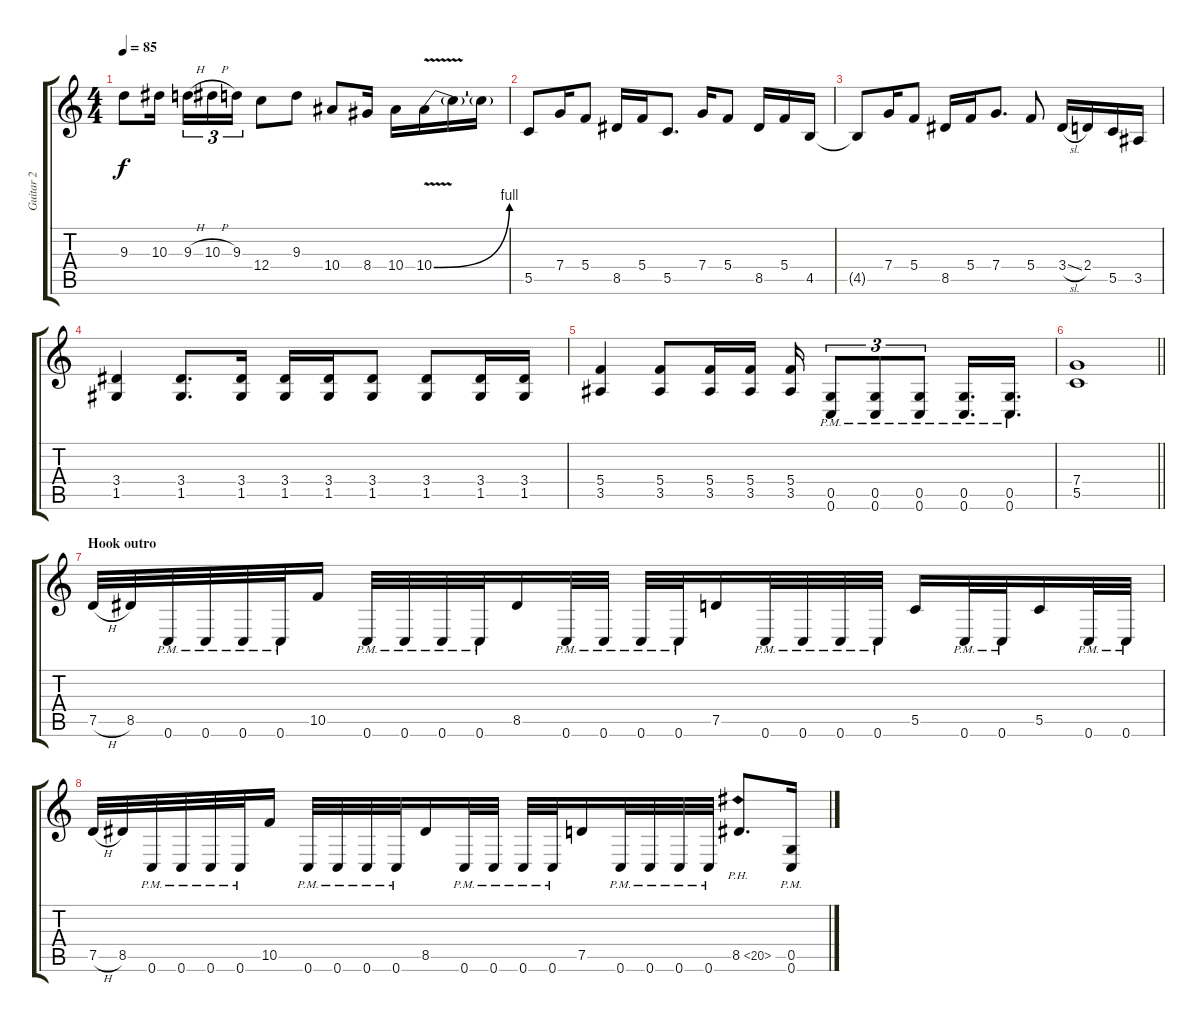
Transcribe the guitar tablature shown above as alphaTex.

\track ("Guitar 2" "Guitar 2") {instrument overdrivenguitar}
\staff {score tabs}
\tuning (D4 A3 F3 C3 G2 C2) {hide}
\ts (4 4)
\tempo 85
\clef g2
\ks c
9.3.8{dy f} 10.3.16{beam splitsecondary} 9.3{h}.16{tu (3 2)} 10.3{h}.16{tu (3 2)} 9.3.16{tu (3 2)} 12.4.8 9.3.8 10.4.8 8.4.16 10.4.16 10.4{be (bend 0 0 60 4) v}.16 10.4{t}.16 10.4{t}.16 |
5.5.8 7.4.16 5.4.8 8.5.16 5.4.16 5.5.8{d} 7.4.16 5.4.8 8.5.16 5.4.16 4.5.16 |
4.5{t}.8 7.4.16 5.4.8 8.5.16 5.4.16 7.4.8{d} 5.4.8 3.4{sl}.16 2.4.16 5.5.16 3.5.16 |
(3.4 1.5).4 (3.4 1.5).8{d} (3.4 1.5).16 (3.4 1.5).16 (3.4 1.5).16 (3.4 1.5).8 (3.4 1.5).8 (3.4 1.5).16 (3.4 1.5).16 |
(5.4 3.5).4 (5.4 3.5).8 (5.4 3.5).16 (5.4 3.5).16 (5.4 3.5).16 (0.5{pm} 0.6{pm}).8{tu (3 2)} (0.5{pm} 0.6{pm}).8{tu (3 2)} (0.5{pm} 0.6{pm}).8{tu (3 2)} (0.5{pm} 0.6{pm}).16{d} (0.5{pm} 0.6{pm}).16{d} |
\barLineRight lightlight
(7.4 5.5).1 |
\section ("" "Hook outro")
7.5{h}.32 8.5.32 0.6{pm}.32 0.6{pm}.32 0.6{pm}.32 0.6{pm}.32 10.5.16 0.6{pm}.32 0.6{pm}.32 0.6{pm}.32 0.6{pm}.32 8.5.16 0.6{pm}.32 0.6{pm}.32 0.6{pm}.32 0.6{pm}.32 7.5.16 0.6{pm}.32 0.6{pm}.32 0.6{pm}.32 0.6{pm}.32 5.5.16 0.6{pm}.32 0.6{pm}.32 5.5.16 0.6{pm}.32 0.6{pm}.32 |
7.5{h}.32 8.5.32 0.6{pm}.32 0.6{pm}.32 0.6{pm}.32 0.6{pm}.32 10.5.16 0.6{pm}.32 0.6{pm}.32 0.6{pm}.32 0.6{pm}.32 8.5.16 0.6{pm}.32 0.6{pm}.32 0.6{pm}.32 0.6{pm}.32 7.5.16 0.6{pm}.32 0.6{pm}.32 0.6{pm}.32 0.6{pm}.32 8.5{ph 12}.8{d} (0.5{pm} 0.6{pm}).16
